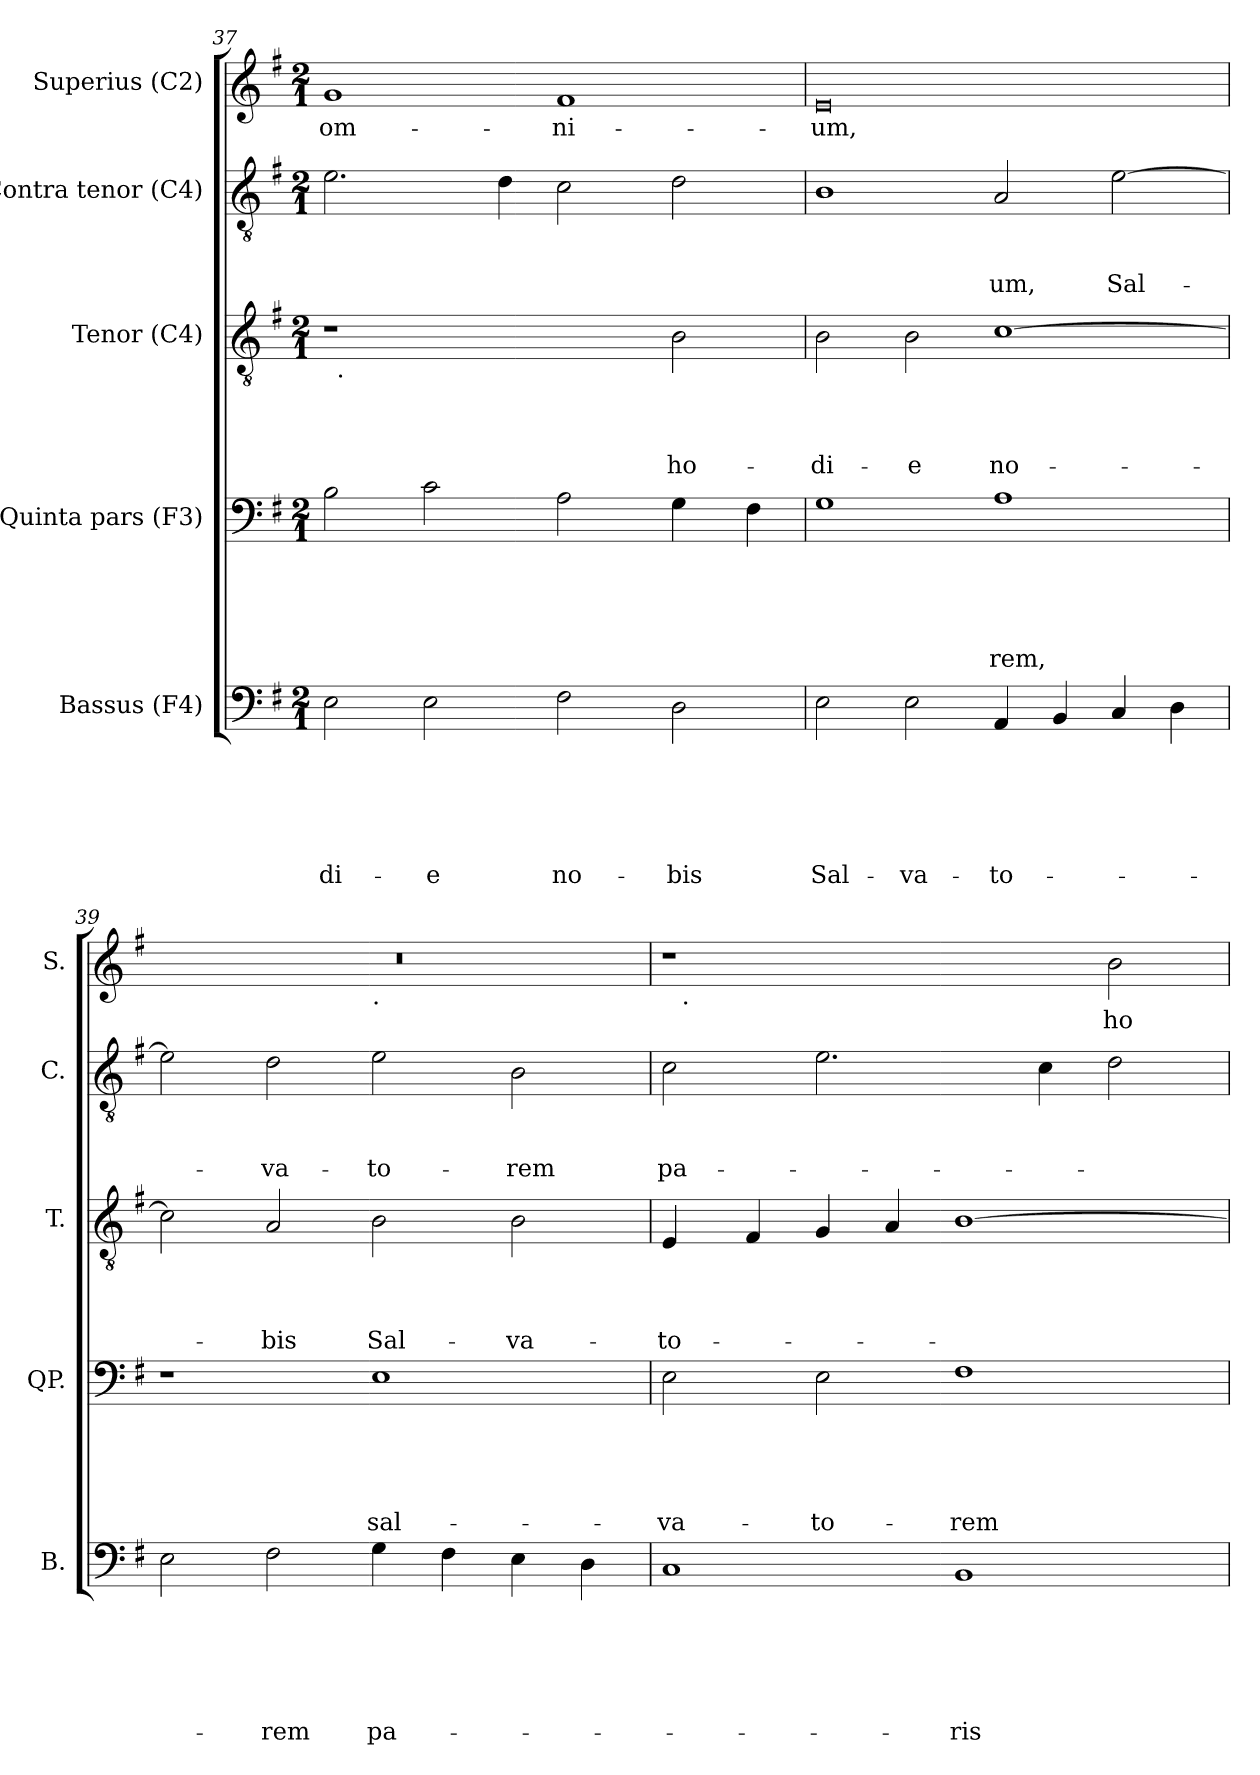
**kern	**text	**text	**text	**text	**text	**text	**kern	**text	**text	**text	**text	**text	**kern	**text	**text	**text	**text	**kern	**text	**text	**text	**kern	**text
*part5	*part5	*part5	*part5	*part5	*part5	*part5	*part4	*part4	*part4	*part4	*part4	*part4	*part3	*part3	*part3	*part3	*part3	*part2	*part2	*part2	*part2	*part1	*part1
*staff5	*staff5	*staff5	*staff5	*staff5	*staff5	*staff5	*staff4	*staff4	*staff4	*staff4	*staff4	*staff4	*staff3	*staff3	*staff3	*staff3	*staff3	*staff2	*staff2	*staff2	*staff2	*staff1	*staff1
*I"Bassus (F4)	*	*	*	*	*	*	*I"Quinta pars (F3)	*	*	*	*	*	*I"Tenor (C4)	*	*	*	*	*I"Contra tenor (C4)	*	*	*	*I"Superius (C2)	*
*I'B.	*	*	*	*	*	*	*I'QP.	*	*	*	*	*	*I'T.	*	*	*	*	*I'C.	*	*	*	*I'S.	*
*clefF4	*	*	*	*	*	*	*clefF4	*	*	*	*	*	*clefGv2	*	*	*	*	*clefGv2	*	*	*	*clefG2	*
*k[f#]	*	*	*	*	*	*	*k[f#]	*	*	*	*	*	*k[f#]	*	*	*	*	*k[f#]	*	*	*	*k[f#]	*
*G:	*	*	*	*	*	*	*G:	*	*	*	*	*	*G:	*	*	*	*	*G:	*	*	*	*G:	*
*M2/1	*	*	*	*	*	*	*M2/1	*	*	*	*	*	*M2/1	*	*	*	*	*M2/1	*	*	*	*M2/1	*
=37	=37	=37	=37	=37	=37	=37	=37	=37	=37	=37	=37	=37	=37	=37	=37	=37	=37	=37	=37	=37	=37	=37	=37
!	!	!	!	!	!	!LO:LY:b	!	!	!	!	!	!	!	!	!	!	!	!	!	!	!	!	!LO:LY:b
*	*	*	*	*	*	*	*	*	*	*	*	*	*^	*	*	*	*	*	*	*	*	*	*
2E\	.	.	.	.	.	-di-	2B\	.	.	.	.	.	1r	48ryy	.	.	.	.	2.e\	.	.	.	1g	om-
!	!	!	!	!	!	!	!	!	!	!	!	!	!	!LO:TX:b:t=.	!	!	!	!	!	!	!	!	!	!
.	.	.	.	.	.	.	.	.	.	.	.	.	.	3%2ryy	.	.	.	.	.	.	.	.	.	.
!	!	!	!	!	!	!LO:LY:b	!	!	!	!	!	!	!	!	!	!	!	!	!	!	!	!	!	!
2E\	.	.	.	.	.	-e	2c\	.	.	.	.	.	.	.	.	.	.	.	.	.	.	.	.	.
.	.	.	.	.	.	.	.	.	.	.	.	.	.	3%2ryy	.	.	.	.	.	.	.	.	.	.
.	.	.	.	.	.	.	.	.	.	.	.	.	.	.	.	.	.	.	4d\	.	.	.	.	.
!	!	!	!	!	!	!LO:LY:b	!	!	!	!	!	!	!	!	!	!	!	!	!	!	!	!	!	!LO:LY:b
2F#\	.	.	.	.	.	no-	2A\	.	.	.	.	.	2ryy	.	.	.	.	.	2c\	.	.	.	1f#	-ni-
.	.	.	.	.	.	.	.	.	.	.	.	.	.	3ryy	.	.	.	.	.	.	.	.	.	.
!	!	!	!	!	!	!LO:LY:b	!	!	!	!	!	!	!	!	!	!	!	!LO:LY:b	!	!	!	!	!	!
2D\	.	.	.	.	.	-bis	4G\	.	.	.	.	.	2B\	.	.	.	.	ho-	2d\	.	.	.	.	.
.	.	.	.	.	.	.	.	.	.	.	.	.	.	6...ryy	.	.	.	.	.	.	.	.	.	.
.	.	.	.	.	.	.	4F#\	.	.	.	.	.	.	.	.	.	.	.	.	.	.	.	.	.
!!LO:PB:g=z
=38	=38	=38	=38	=38	=38	=38	=38	=38	=38	=38	=38	=38	=38	=38	=38	=38	=38	=38	=38	=38	=38	=38	=38	=38
!	!	!	!	!	!	!	!	!	!	!	!	!	!LO:TX:a:t=-ni	!	!	!	!	!	!	!	!	!	!	!
!	!	!	!	!	!	!LO:LY:b	!	!	!	!	!	!	!	!	!	!	!	!LO:LY:b	!	!	!	!	!	!LO:LY:b
*	*	*	*	*	*	*	*	*	*	*	*	*	*v	*v	*	*	*	*	*	*	*	*	*	*
2E\	.	.	.	.	.	Sal-	1G	.	.	.	.	.	2B\	.	.	.	-di-	1B	.	.	.	0e	-um,
!	!	!	!	!	!	!LO:LY:b	!	!	!	!	!	!	!	!	!	!	!LO:LY:b	!	!	!	!	!	!
2E\	.	.	.	.	.	-va-	.	.	.	.	.	.	2B\	.	.	.	-e	.	.	.	.	.	.
!	!	!	!	!	!	!LO:LY:b	!	!	!	!	!	!LO:LY:b	!	!	!	!	!LO:LY:b	!	!	!	!LO:LY:b	!	!
4AA/	.	.	.	.	.	-to-	1A	.	.	.	.	-rem,	[>1c	.	.	.	no-	2A/	.	.	-um,	.	.
4BB/	.	.	.	.	.	.	.	.	.	.	.	.	.	.	.	.	.	.	.	.	.	.	.
!	!	!	!	!	!	!	!	!	!	!	!	!	!	!	!	!	!	!	!	!	!LO:LY:b	!	!
4C/	.	.	.	.	.	.	.	.	.	.	.	.	.	.	.	.	.	[>2e\	.	.	Sal-	.	.
4D\	.	.	.	.	.	.	.	.	.	.	.	.	.	.	.	.	.	.	.	.	.	.	.
=39	=39	=39	=39	=39	=39	=39	=39	=39	=39	=39	=39	=39	=39	=39	=39	=39	=39	=39	=39	=39	=39	=39	=39
*	*	*	*	*	*	*	*	*	*	*	*	*	*	*	*	*	*	*	*	*	*	*^	*
2E\	.	.	.	.	.	.	1r	.	.	.	.	.	2c\]	.	.	.	.	2e\]	.	.	.	0r	1ryy	.
!	!	!	!	!	!	!LO:LY:b	!	!	!	!	!	!	!	!	!	!	!LO:LY:b	!	!	!	!LO:LY:b	!	!	!
2F#\	.	.	.	.	.	-rem	.	.	.	.	.	.	2A/	.	.	.	-bis	2d\	.	.	-va-	.	.	.
!	!	!	!	!	!	!	!	!	!	!	!	!	!	!	!	!	!	!	!	!	!	!	!LO:TX:b:t=.	!
!	!	!	!	!	!	!LO:LY:b	!	!	!	!	!	!LO:LY:b	!	!	!	!	!LO:LY:b	!	!	!	!LO:LY:b	!	!	!
4G\	.	.	.	.	.	pa-	1E	.	.	.	.	sal-	2B\	.	.	.	Sal-	2e\	.	.	-to-	.	1ryy	.
4F#\	.	.	.	.	.	.	.	.	.	.	.	.	.	.	.	.	.	.	.	.	.	.	.	.
!	!	!	!	!	!	!	!	!	!	!	!	!	!	!	!	!	!LO:LY:b	!	!	!	!LO:LY:b	!	!	!
4E\	.	.	.	.	.	.	.	.	.	.	.	.	2B\	.	.	.	-va-	2B\	.	.	-rem	.	.	.
4D\	.	.	.	.	.	.	.	.	.	.	.	.	.	.	.	.	.	.	.	.	.	.	.	.
=40	=40	=40	=40	=40	=40	=40	=40	=40	=40	=40	=40	=40	=40	=40	=40	=40	=40	=40	=40	=40	=40	=40	=40	=40
!	!	!	!	!	!	!	!	!	!	!	!	!LO:LY:b	!	!	!	!	!LO:LY:b	!	!	!	!LO:LY:b	!	!	!
1C	.	.	.	.	.	.	2E\	.	.	.	.	-va-	4E/	.	.	.	-to-	2c\	.	.	pa-	1r	32ryy	.
!	!	!	!	!	!	!	!	!	!	!	!	!	!	!	!	!	!	!	!	!	!	!	!LO:TX:b:t=.	!
.	.	.	.	.	.	.	.	.	.	.	.	.	.	.	.	.	.	.	.	.	.	.	1ryy	.
.	.	.	.	.	.	.	.	.	.	.	.	.	4F#/	.	.	.	.	.	.	.	.	.	.	.
!	!	!	!	!	!	!	!	!	!	!	!	!LO:LY:b	!	!	!	!	!	!	!	!	!	!	!	!
.	.	.	.	.	.	.	2E\	.	.	.	.	-to-	4G/	.	.	.	.	2.e\	.	.	.	.	.	.
.	.	.	.	.	.	.	.	.	.	.	.	.	4A/	.	.	.	.	.	.	.	.	.	.	.
!	!	!	!	!	!	!LO:LY:b	!	!	!	!	!	!LO:LY:b	!	!	!	!	!	!	!	!	!	!	!	!
1BB	.	.	.	.	.	-ris	1F#	.	.	.	.	-rem	[>1B	.	.	.	.	.	.	.	.	2ryy	.	.
.	.	.	.	.	.	.	.	.	.	.	.	.	.	.	.	.	.	.	.	.	.	.	2ryy	.
.	.	.	.	.	.	.	.	.	.	.	.	.	.	.	.	.	.	4c\	.	.	.	.	.	.
!	!	!	!	!	!	!	!	!	!	!	!	!	!	!	!	!	!	!	!	!	!	!	!	!LO:LY:b
.	.	.	.	.	.	.	.	.	.	.	.	.	.	.	.	.	.	2d\	.	.	.	2b\	.	ho-
.	.	.	.	.	.	.	.	.	.	.	.	.	.	.	.	.	.	.	.	.	.	.	4...ryy	.
*	*	*	*	*	*	*	*	*	*	*	*	*	*	*	*	*	*	*	*	*	*	*v	*v	*
=	=	=	=	=	=	=	=	=	=	=	=	=	=	=	=	=	=	=	=	=	=	=	=
*-	*-	*-	*-	*-	*-	*-	*-	*-	*-	*-	*-	*-	*-	*-	*-	*-	*-	*-	*-	*-	*-	*-	*-
